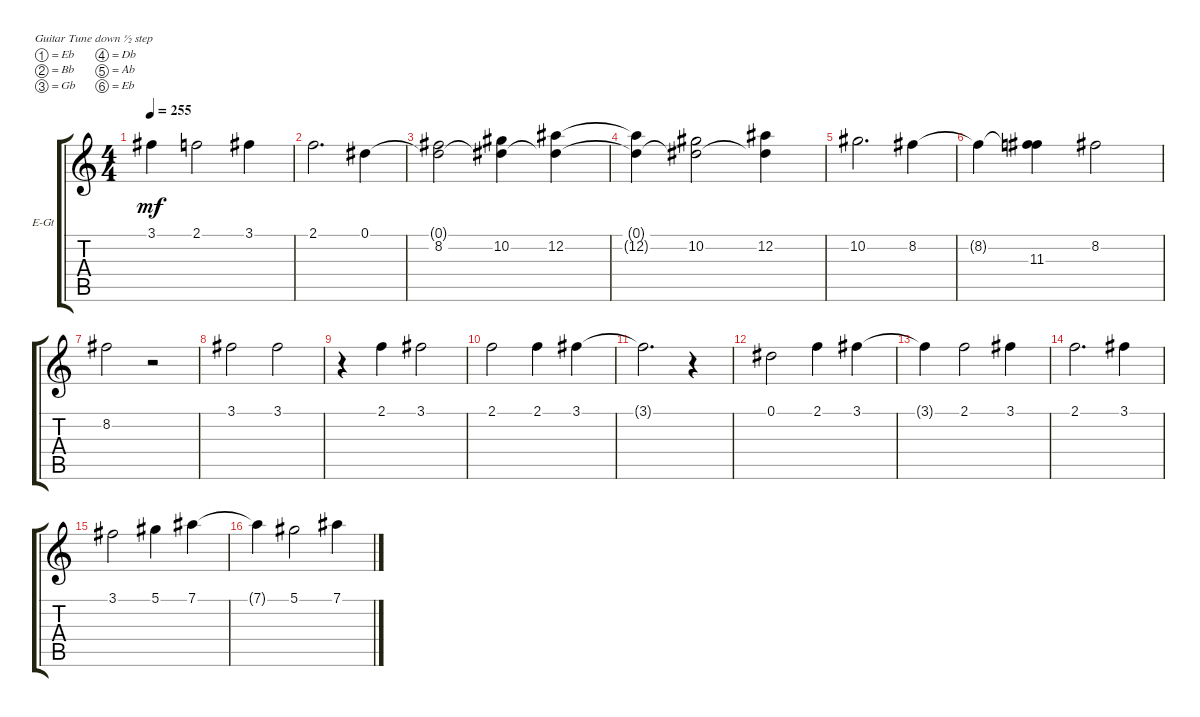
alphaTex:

\bracketExtendMode groupsimilarinstruments
\firstSystemTrackNameOrientation horizontal
\otherSystemsTrackNameOrientation horizontal
\track ("Vocals" "E-Gt") {instrument electricguitarclean}
\staff {score tabs}
\tuning (Eb4 Bb3 Gb3 Db3 Ab2 Eb2)
\ts (4 4)
\tempo 255
\clef g2
\scale
0.333333
\ks c
3.1{t}.4{dy mf} 2.1.2 3.1.4 |
\scale
0.333333 2.1.2{d} 0.1.4 |
\scale
0.333333 (0.1{t} 8.2).2 (0.1{t} 10.2).4 (0.1{t} 12.2).4 |
\scale
0.333333 (0.1{t} 12.2{t}).4 (0.1{t} 10.2).2 (0.1{t} 12.2).4 |
\scale
0.333333 10.2.2{d} 8.2.4 |
\scale
0.333333 8.2{t}.4 (8.2{t} 11.3).4 8.2.2 |
\scale
0.333333 8.2.2 r.2 |
\scale
0.333333 3.1.2 3.1.2 |
\scale
0.333333 r.4 2.1.4 3.1.2 |
\scale
0.333333 2.1.2 2.1.4 3.1.4 |
\scale
0.333333 3.1{t}.2{d} r.4 |
\scale
0.333333 0.1.2 2.1.4 3.1.4 |
\scale
0.333333 3.1{t}.4 2.1.2 3.1.4 |
\scale
0.333333 2.1.2{d} 3.1.4 |
\scale
0.333333 3.1.2 5.1.4 7.1.4 |
\scale
0.333333 7.1{t}.4 5.1.2 7.1.4
